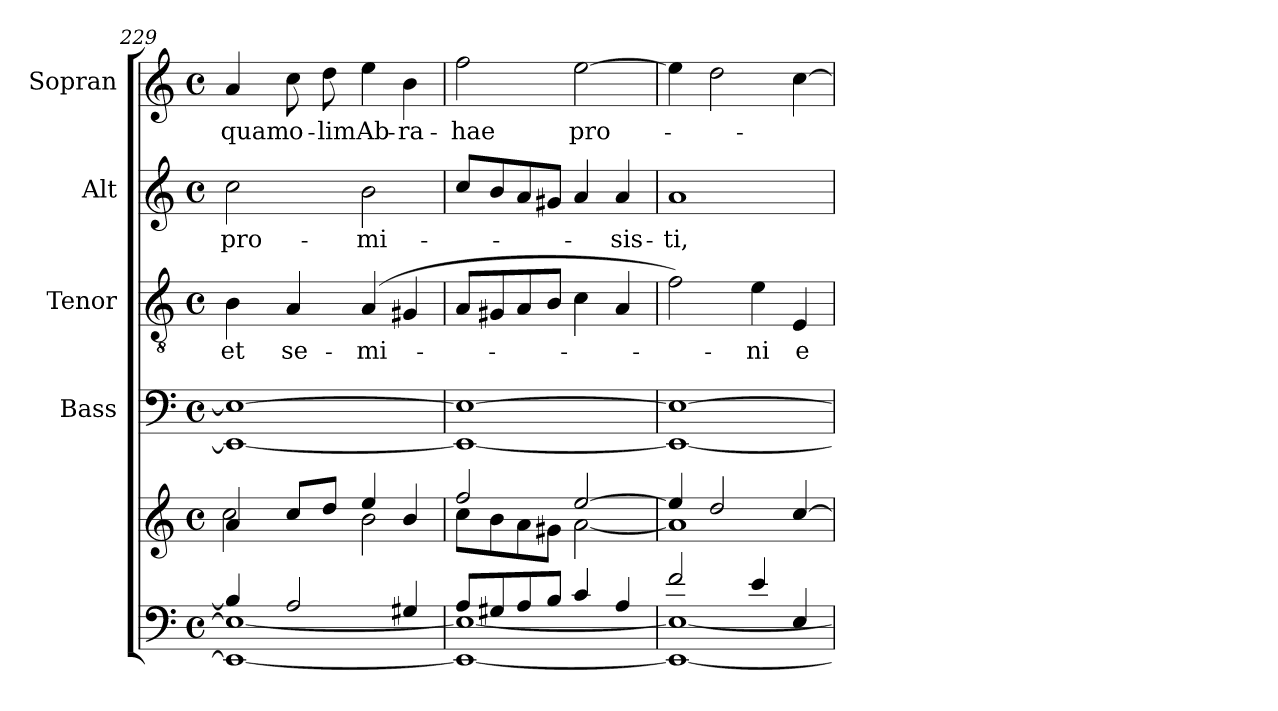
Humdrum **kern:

**kern	**kern	**kern	**kern	**text	**kern	**text	**kern	**text
*part5	*part5	*part4	*part3	*part3	*part2	*part2	*part1	*part1
*staff6	*staff5	*staff4	*staff3	*staff3	*staff2	*staff2	*staff1	*staff1
*	*	*I"Bass	*I"Tenor	*	*I"Alt	*	*I"Sopran	*
*	*	*I'B.	*I'T.	*	*I'A.	*	*I'S.	*
*clefF4	*clefG2	*clefF4	*clefGv2	*	*clefG2	*	*clefG2	*
*k[]	*k[]	*k[]	*k[]	*	*k[]	*	*k[]	*
*C:	*C:	*C:	*C:	*	*C:	*	*C:	*
*M4/4	*M4/4	*M4/4	*M4/4	*	*M4/4	*	*M4/4	*
*met(c)	*met(c)	*met(c)	*met(c)	*	*met(c)	*	*met(c)	*
=229	=229	=229	=229	=229	=229	=229	=229	=229
*^	*^	*	*	*	*	*	*	*
!	!	!	!	!	!	!LO:LY:b	!	!LO:LY:b	!	!LO:LY:b
4B/]	1EE_ 1E_	4a/	2cc\	1EE_ 1E_	4B\	et	2cc\	pro-	4a/	quam
!	!	!	!	!	!	!LO:LY:b	!	!	!	!LO:LY:b
2A/	.	8cc/L	.	.	4A/	se-	.	.	8cc\	o-
!	!	!	!	!	!	!	!	!	!	!LO:LY:b
.	.	8dd/J	.	.	.	.	.	.	8dd\	-lim
!	!	!	!	!	!	!LO:LY:b	!	!LO:LY:b	!	!LO:LY:b
.	.	4ee/	2b\	.	(4A/	-mi-	2b\	-mi-	4ee\	Ab-
!	!	!	!	!	!	!	!	!	!	!LO:LY:b
4G#X/	.	4b/	.	.	4G#X/	.	.	.	4b\	-ra-
=230	=230	=230	=230	=230	=230	=230	=230	=230	=230	=230
!	!	!	!	!	!	!	!	!	!	!LO:LY:b
8A/L	1EE_ 1E_	2ff/	8cc\L	1EE_ 1E_	8A/L	.	8cc/L	.	2ff\	-hae
8G#X/	.	.	8b\	.	8G#X/	.	8b/	.	.	.
8A/	.	.	8a\	.	8A/	.	8a/	.	.	.
8B/J	.	.	8g#X\J	.	8B/J	.	8g#X/J	.	.	.
!	!	!	!	!	!	!	!	!	!	!LO:LY:b
4c/	.	[>2ee/	[<2a\	.	4c\	.	4a/	.	[2ee\	pro-
!	!	!	!	!	!	!	!	!LO:LY:b	!	!
4A/	.	.	.	.	4A/	.	4a/	-sis-	.	.
=231	=231	=231	=231	=231	=231	=231	=231	=231	=231	=231
!	!	!	!	!	!	!	!	!LO:LY:b	!	!
2f/	1EE_ 1E_	4ee/]	1a]	1EE_ 1E_	2f\)	.	1a	-ti,	4ee\]	.
.	.	2dd/	.	.	.	.	.	.	2dd\	.
!	!	!	!	!	!	!LO:LY:b	!	!	!	!
4e/	.	.	.	.	4e\	-ni	.	.	.	.
!	!	!	!	!	!	!LO:LY:b	!	!	!	!
4E/	.	[>4cc/	.	.	4E/	e-	.	.	[4cc\	.
*v	*v	*	*	*	*	*	*	*	*	*
*	*v	*v	*	*	*	*	*	*	*
=	=	=	=	=	=	=	=	=
*-	*-	*-	*-	*-	*-	*-	*-	*-
